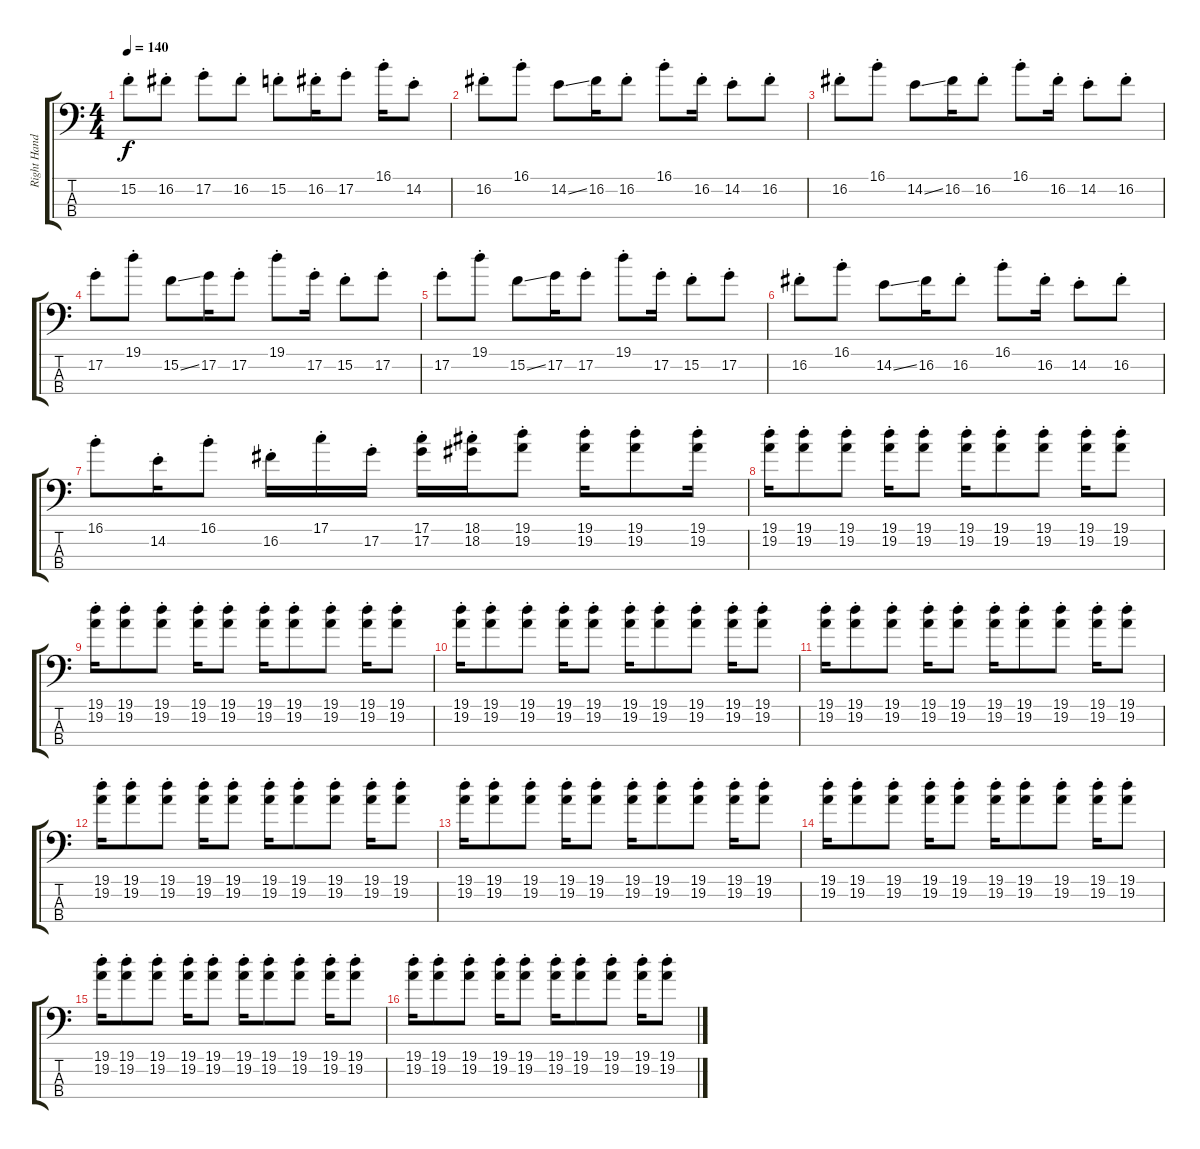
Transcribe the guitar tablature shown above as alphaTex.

\track ("Right Hand Tap" "Right Hand") {instrument electricbassfinger}
\staff {score tabs}
\tuning (G2 D2 A1 E1) {hide}
\ts (4 4)
\tempo 140
\clef f4
\ks c
15.2{st}.8{dy f} 16.2{st}.8 17.2{st}.8 16.2{st}.8 15.2{st}.8 16.2{st}.16 17.2{st}.8 16.1{st}.16 14.2{st}.8 |
16.2{st}.8 16.1{st}.8 14.2{ss}.8 16.2.16 16.2{st}.8 16.1{st}.8 16.2{st}.16 14.2{st}.8 16.2{st}.8 |
16.2{st}.8 16.1{st}.8 14.2{ss}.8 16.2.16 16.2{st}.8 16.1{st}.8 16.2{st}.16 14.2{st}.8 16.2{st}.8 |
17.2{st}.8 19.1{st}.8 15.2{ss}.8 17.2.16 17.2{st}.8 19.1{st}.8 17.2{st}.16 15.2{st}.8 17.2{st}.8 |
17.2{st}.8 19.1{st}.8 15.2{ss}.8 17.2.16 17.2{st}.8 19.1{st}.8 17.2{st}.16 15.2{st}.8 17.2{st}.8 |
16.2{st}.8 16.1{st}.8 14.2{ss}.8 16.2.16 16.2{st}.8 16.1{st}.8 16.2{st}.16 14.2{st}.8 16.2{st}.8 |
16.1{st}.8 14.2{st}.16 16.1{st}.8 16.2{st}.16 17.1{st}.16 17.2{st}.16 (17.1{st} 17.2).16 (18.1{st} 18.2{st}).16 (19.1{st} 19.2{st}).8 (19.1{st} 19.2{st}).16 (19.1{st} 19.2{st}).8 (19.1{st} 19.2{st}).16 |
(19.1{st} 19.2{st}).16 (19.1{st} 19.2{st}).8 (19.1{st} 19.2{st}).8 (19.1{st} 19.2{st}).16 (19.1{st} 19.2{st}).8 (19.1{st} 19.2{st}).16 (19.1{st} 19.2{st}).8 (19.1{st} 19.2{st}).8 (19.1{st} 19.2{st}).16 (19.1{st} 19.2{st}).8 |
(19.1{st} 19.2{st}).16 (19.1{st} 19.2{st}).8 (19.1{st} 19.2{st}).8 (19.1{st} 19.2{st}).16 (19.1{st} 19.2{st}).8 (19.1{st} 19.2{st}).16 (19.1{st} 19.2{st}).8 (19.1{st} 19.2{st}).8 (19.1{st} 19.2{st}).16 (19.1{st} 19.2{st}).8 |
(19.1{st} 19.2{st}).16 (19.1{st} 19.2{st}).8 (19.1{st} 19.2{st}).8 (19.1{st} 19.2{st}).16 (19.1{st} 19.2{st}).8 (19.1{st} 19.2{st}).16 (19.1{st} 19.2{st}).8 (19.1{st} 19.2{st}).8 (19.1{st} 19.2{st}).16 (19.1{st} 19.2{st}).8 |
(19.1{st} 19.2{st}).16 (19.1{st} 19.2{st}).8 (19.1{st} 19.2{st}).8 (19.1{st} 19.2{st}).16 (19.1{st} 19.2{st}).8 (19.1{st} 19.2{st}).16 (19.1{st} 19.2{st}).8 (19.1{st} 19.2{st}).8 (19.1{st} 19.2{st}).16 (19.1{st} 19.2{st}).8 |
(19.1{st} 19.2{st}).16 (19.1{st} 19.2{st}).8 (19.1{st} 19.2{st}).8 (19.1{st} 19.2{st}).16 (19.1{st} 19.2{st}).8 (19.1{st} 19.2{st}).16 (19.1{st} 19.2{st}).8 (19.1{st} 19.2{st}).8 (19.1{st} 19.2{st}).16 (19.1{st} 19.2{st}).8 |
(19.1{st} 19.2{st}).16 (19.1{st} 19.2{st}).8 (19.1{st} 19.2{st}).8 (19.1{st} 19.2{st}).16 (19.1{st} 19.2{st}).8 (19.1{st} 19.2{st}).16 (19.1{st} 19.2{st}).8 (19.1{st} 19.2{st}).8 (19.1{st} 19.2{st}).16 (19.1{st} 19.2{st}).8 |
(19.1{st} 19.2{st}).16 (19.1{st} 19.2{st}).8 (19.1{st} 19.2{st}).8 (19.1{st} 19.2{st}).16 (19.1{st} 19.2{st}).8 (19.1{st} 19.2{st}).16 (19.1{st} 19.2{st}).8 (19.1{st} 19.2{st}).8 (19.1{st} 19.2{st}).16 (19.1{st} 19.2{st}).8 |
(19.1{st} 19.2{st}).16 (19.1{st} 19.2{st}).8 (19.1{st} 19.2{st}).8 (19.1{st} 19.2{st}).16 (19.1{st} 19.2{st}).8 (19.1{st} 19.2{st}).16 (19.1{st} 19.2{st}).8 (19.1{st} 19.2{st}).8 (19.1{st} 19.2{st}).16 (19.1{st} 19.2{st}).8 |
(19.1{st} 19.2{st}).16 (19.1{st} 19.2{st}).8 (19.1{st} 19.2{st}).8 (19.1{st} 19.2{st}).16 (19.1{st} 19.2{st}).8 (19.1{st} 19.2{st}).16 (19.1{st} 19.2{st}).8 (19.1{st} 19.2{st}).8 (19.1{st} 19.2{st}).16 (19.1{st} 19.2{st}).8
